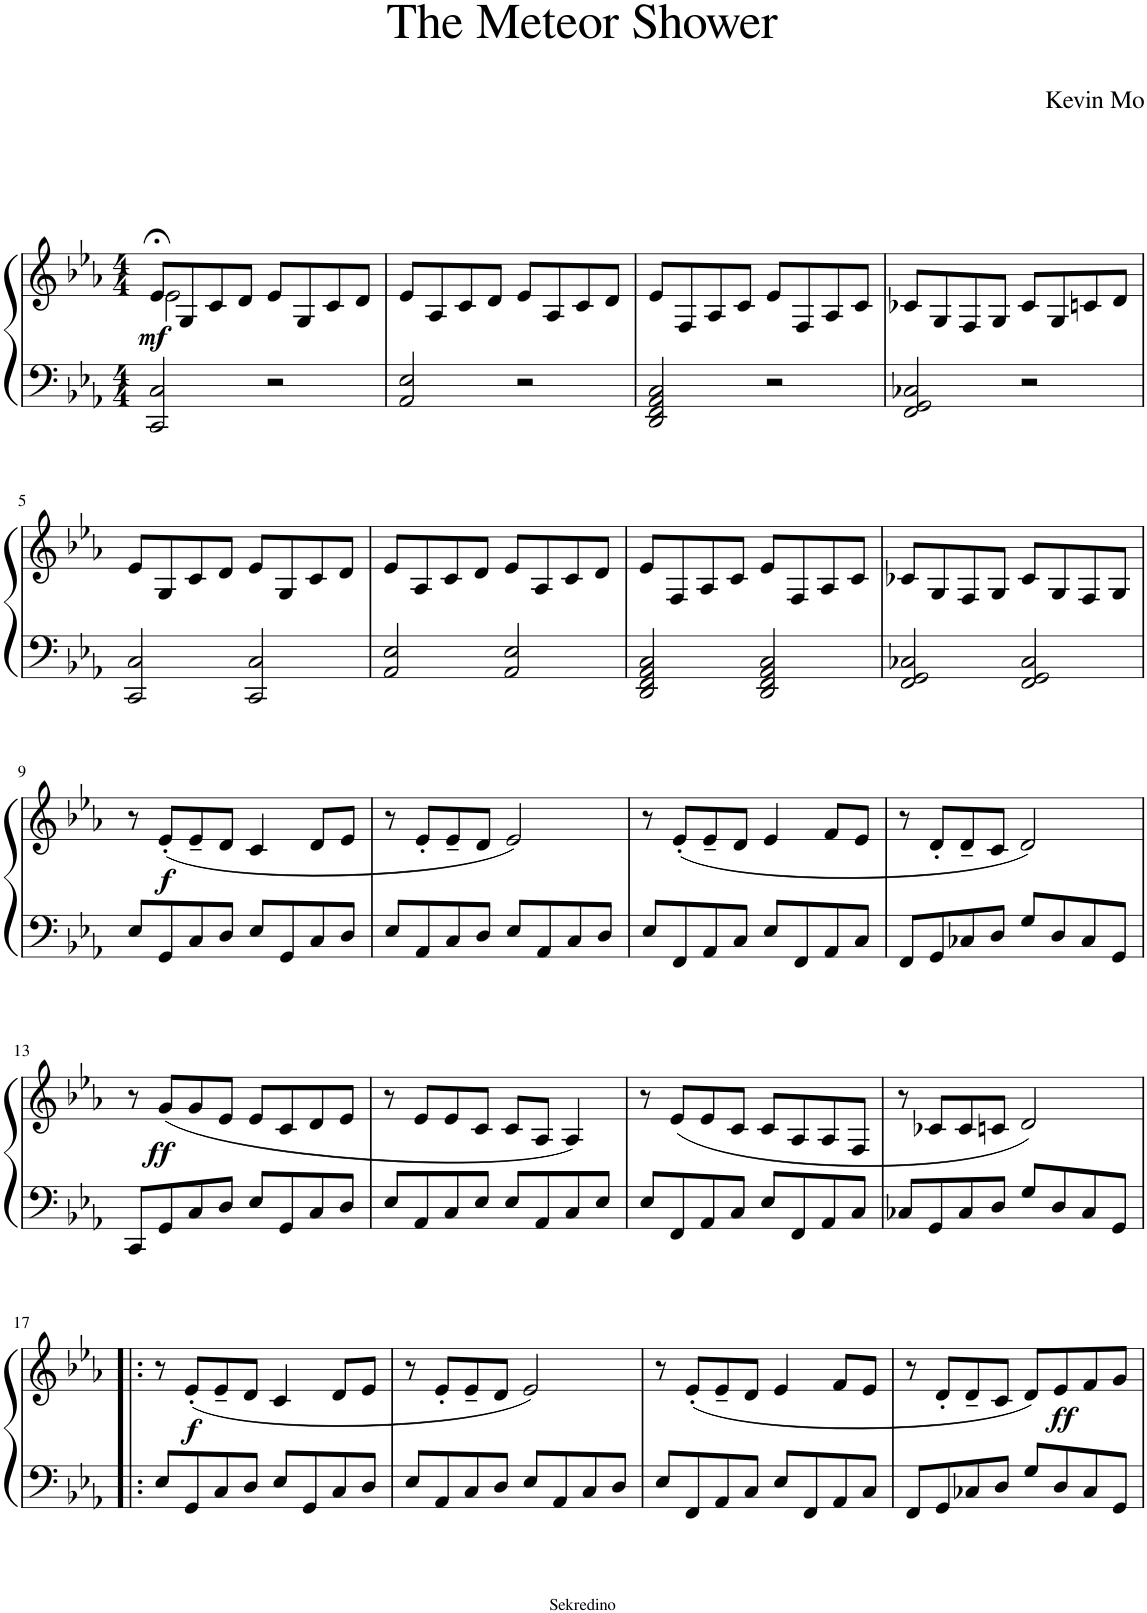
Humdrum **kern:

**kern	**kern	**dynam
*part1	*part1	*part1
*staff2	*staff1	*staff1/2
*I"Piano	*	*
*I'Pno.	*	*
*clefF4	*clefG2	*
*k[b-e-a-]	*k[b-e-a-]	*
*M4/4	*M4/4	*
=1	=1	=1
*	*^	*
!	!	!	!LO:DY:b
2CC/ 2C/	8e-;</L	2e-\	mf
.	8G/	.	.
.	8c/	.	.
.	8d/J	.	.
2r	8e-/L	2ryy	.
.	8G/	.	.
.	8c/	.	.
.	8d/J	.	.
*	*v	*v	*
=2	=2	=2
2AA-/ 2E-/	8e-/L	.
.	8A-/	.
.	8c/	.
.	8d/J	.
2r	8e-/L	.
.	8A-/	.
.	8c/	.
.	8d/J	.
=3	=3	=3
2DD/ 2FF/ 2AA-/ 2C/	8e-/L	.
.	8F/	.
.	8A-/	.
.	8c/J	.
2r	8e-/L	.
.	8F/	.
.	8A-/	.
.	8c/J	.
=4	=4	=4
2FF/ 2GG/ 2C-X/	8c-X/L	.
.	8G/	.
.	8F/	.
.	8G/J	.
2r	8c-/L	.
.	8G/	.
.	8cn/	.
.	8d/J	.
!!LO:LB:g=z
=5	=5	=5
2CC/ 2C/	8e-/L	.
.	8G/	.
.	8c/	.
.	8d/J	.
2CC/ 2C/	8e-/L	.
.	8G/	.
.	8c/	.
.	8d/J	.
=6	=6	=6
2AA-/ 2E-/	8e-/L	.
.	8A-/	.
.	8c/	.
.	8d/J	.
2AA-/ 2E-/	8e-/L	.
.	8A-/	.
.	8c/	.
.	8d/J	.
=7	=7	=7
2DD/ 2FF/ 2AA-/ 2C/	8e-/L	.
.	8F/	.
.	8A-/	.
.	8c/J	.
2DD/ 2FF/ 2AA-/ 2C/	8e-/L	.
.	8F/	.
.	8A-/	.
.	8c/J	.
=8	=8	=8
2FF/ 2GG/ 2C-X/	8c-X/L	.
.	8G/	.
.	8F/	.
.	8G/J	.
2FF/ 2GG/ 2C-/	8c-/L	.
.	8G/	.
.	8F/	.
.	8G/J	.
!!LO:LB:g=z
=9	=9	=9
8E-/L	8r	.
!	!	!LO:DY:b
8GG/	(8e-'/L	f
8C/	8e-~/	.
8D/J	8d/J	.
8E-/L	4c/	.
8GG/	.	.
8C/	8d/L	.
8D/J	8e-/J	.
=10	=10	=10
8E-/L	8r	.
8AA-/	8e-'/L	.
8C/	8e-~/	.
8D/J	8d/J	.
8E-/L	2e-/)	.
8AA-/	.	.
8C/	.	.
8D/J	.	.
=11	=11	=11
8E-/L	8r	.
8FF/	(8e-'/L	.
8AA-/	8e-~/	.
8C/J	8d/J	.
8E-/L	4e-/	.
8FF/	.	.
8AA-/	8f/L	.
8C/J	8e-/J	.
=12	=12	=12
8FF/L	8r	.
8GG/	8d'/L	.
8C-X/	8d~/	.
8D/J	8c/J	.
8G/L	2d/)	.
8D/	.	.
8C-/	.	.
8GG/J	.	.
!!LO:LB:g=z
=13	=13	=13
8CC/L	8r	.
!	!	!LO:DY:b
8GG/	(8g/L	ff
8C/	8g/	.
8D/J	8e-/J	.
8E-/L	8e-/L	.
8GG/	8c/	.
8C/	8d/	.
8D/J	8e-/J	.
=14	=14	=14
8E-/L	8r	.
8AA-/	8e-/L	.
8C/	8e-/	.
8E-/J	8c/J	.
8E-/L	8c/L	.
8AA-/	8A-/J	.
8C/	4A-/)	.
8E-/J	.	.
=15	=15	=15
8E-/L	8r	.
8FF/	(8e-/L	.
8AA-/	8e-/	.
8C/J	8c/J	.
8E-/L	8c/L	.
8FF/	8A-/	.
8AA-/	8A-/	.
8C/J	8F/J	.
=16	=16	=16
8C-X/L	8r	.
8GG/	8c-X/L	.
8C-/	8c-/	.
8D/J	8cn/J	.
8G/L	2d/)	.
8D/	.	.
8C-/	.	.
8GG/J	.	.
!!LO:LB:g=z
=17!|:	=17!|:	=17!|:
8E-/L	8r	.
!	!	!LO:DY:b
8GG/	(8e-'/L	f
8C/	8e-~/	.
8D/J	8d/J	.
8E-/L	4c/	.
8GG/	.	.
8C/	8d/L	.
8D/J	8e-/J	.
=18	=18	=18
8E-/L	8r	.
8AA-/	8e-'/L	.
8C/	8e-~/	.
8D/J	8d/J	.
8E-/L	2e-/)	.
8AA-/	.	.
8C/	.	.
8D/J	.	.
=19	=19	=19
8E-/L	8r	.
8FF/	(8e-'/L	.
8AA-/	8e-~/	.
8C/J	8d/J	.
8E-/L	4e-/	.
8FF/	.	.
8AA-/	8f/L	.
8C/J	8e-/J	.
=20	=20	=20
8FF/L	8r	.
8GG/	8d'/L	.
8C-X/	8d~/	.
8D/J	8c/J	.
8G/L	8d/L)	.
!	!	!LO:DY:b
8D/	8e-/	ff
8C-/	8f/	.
8GG/J	8g/J	.
=	=	=
*-	*-	*-
